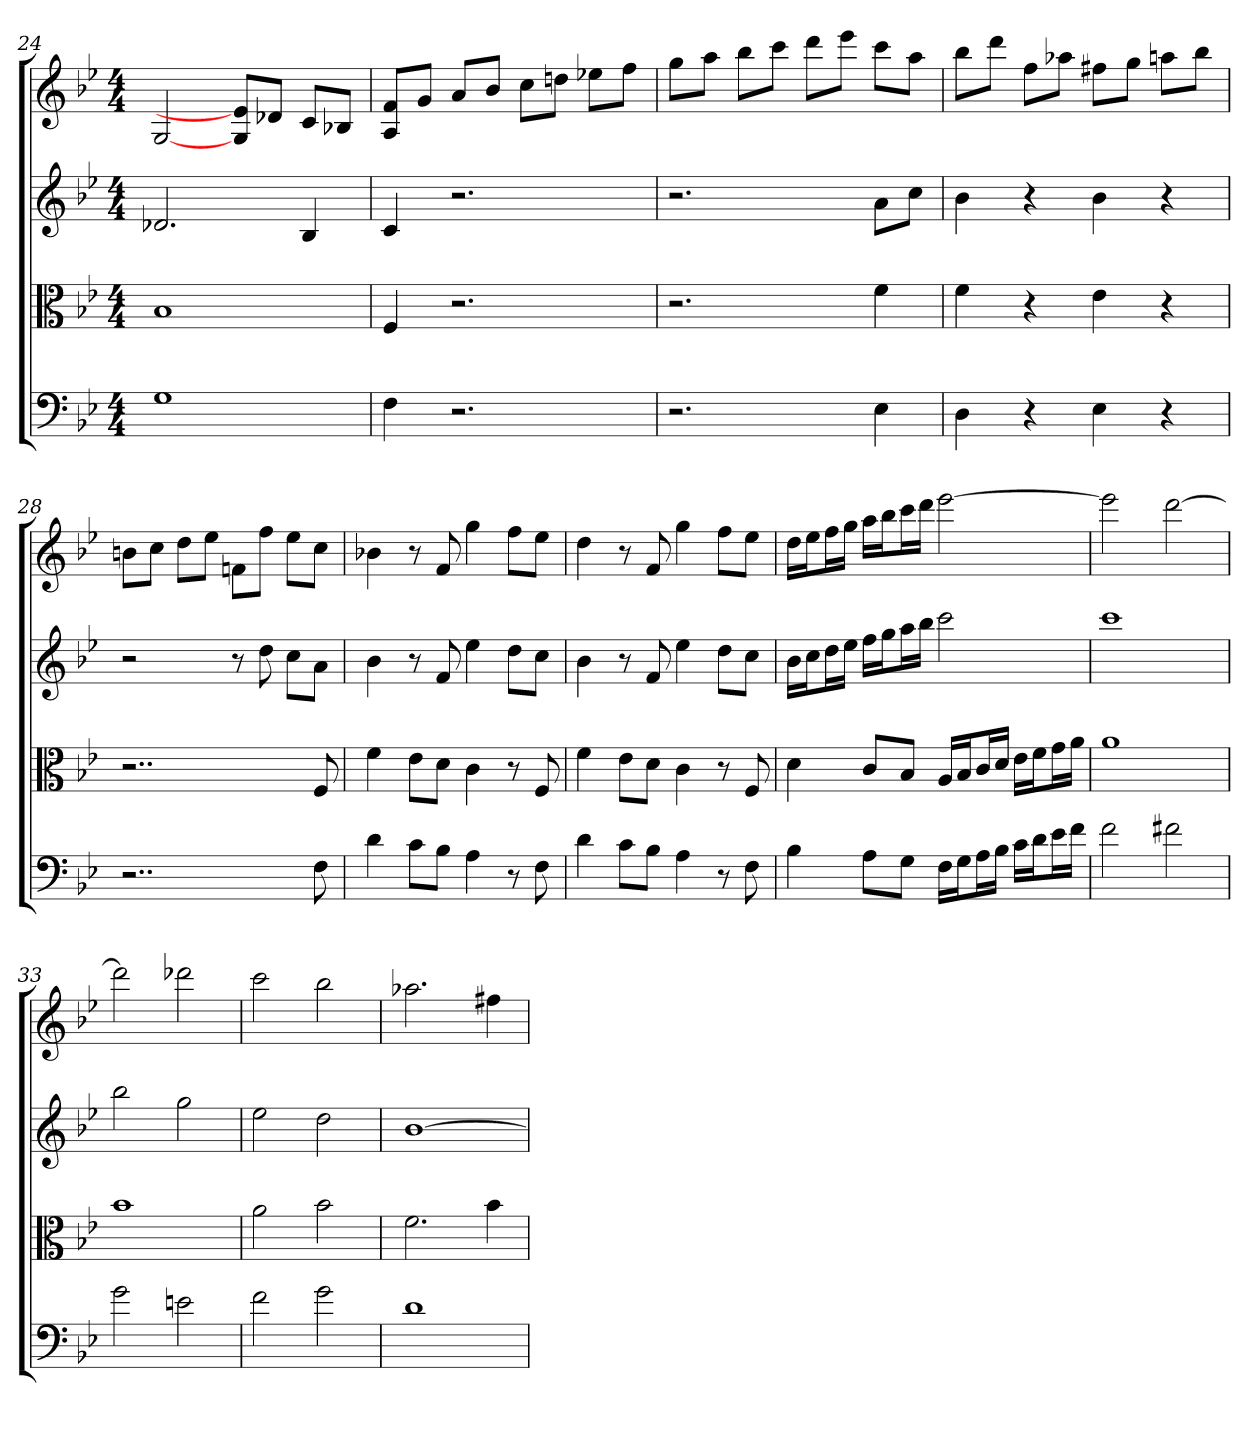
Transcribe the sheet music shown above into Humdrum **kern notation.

**kern	**kern	**kern	**kern
*part4	*part3	*part2	*part1
*staff4	*staff3	*staff2	*staff1
*clefF4	*clefC3	*	*
*k[b-e-]	*k[b-e-]	*k[b-e-]	*k[b-e-]
*g:	*g:	*g:	*g:
*M4/4	*M4/4	*M4/4	*M4/4
=24	=24	=24	=24
1G	1B-	2.d-X	[2G
.	.	.	8G 8en]L
.	.	.	8d-XJ
.	.	4B-	8cL
.	.	.	8B-XJ
=25	=25	=25	=25
4F	4F	4c	8A 8fL
.	.	.	8gJ
2.r	2.r	2.r	8aL
.	.	.	8b-J
.	.	.	8ccL
.	.	.	8ddnJ
.	.	.	8ee-XL
.	.	.	8ffJ
=26	=26	=26	=26
2.r	2.r	2.r	8ggL
.	.	.	8aaJ
.	.	.	8bb-L
.	.	.	8cccJ
.	.	.	8dddL
.	.	.	8eee-J
4E-	4f	8aL	8cccL
.	.	8ccJ	8aaJ
=27	=27	=27	=27
4D	4f	4b-	8bb-L
.	.	.	8dddJ
4r	4r	4r	8ffL
.	.	.	8aa-XJ
4E-	4e-	4b-	8ff#XL
.	.	.	8ggJ
4r	4r	4r	8aanL
.	.	.	8bb-J
=28	=28	=28	=28
2..r	2..r	2r	8bnL
.	.	.	8ccJ
.	.	.	8ddL
.	.	.	8ee-J
.	.	8r	8fnL
.	.	8dd	8ffJ
.	.	8ccL	8ee-L
8F	8F	8aJ	8ccJ
=29	=29	=29	=29
4d	4f	4b-	4b-X
8c\L	8e-\L	8r	8r
8B-\J	8d\J	8f	8f
4A	4c	4ee-	4gg
8r	8r	8ddL	8ffL
8F	8F	8ccJ	8ee-J
=30	=30	=30	=30
4d	4f	4b-	4dd
8c\L	8e-\L	8r	8r
8B-\J	8d\J	8f	8f
4A	4c	4ee-	4gg
8r	8r	8ddL	8ffL
8F	8F	8ccJ	8ee-J
=31	=31	=31	=31
4B-	4d	16b-LL	16ddLL
.	.	16ccJ	16ee-J
.	.	16ddL	16ffL
.	.	16ee-JJ	16ggJJ
8A\L	8c/L	16ffLL	16aaLL
.	.	16ggJ	16bb-J
8G\J	8B-/J	16aaL	16cccL
.	.	16bb-JJ	16dddJJ
16F\LL	16A/LL	2ccc	[2eee-
16G\J	16B-/J	.	.
16A\L	16c/L	.	.
16B-\JJ	16d/JJ	.	.
16c\LL	16e-\LL	.	.
16d\J	16f\J	.	.
16e-\L	16g\L	.	.
16f\JJ	16a\JJ	.	.
=32	=32	=32	=32
2f	1a	1ccc	2eee-]
2f#X	.	.	[2ddd
=33	=33	=33	=33
2g	1b-	2bb-	2ddd]
2en	.	2gg	2ddd-X
=34	=34	=34	=34
2f	2a	2ee-	2ccc
2g	2b-	2dd	2bb-
=35	=35	=35	=35
1d	2.f	[1b-	2.aa-X
.	4b-	.	4ff#X
=	=	=	=
*-	*-	*-	*-
